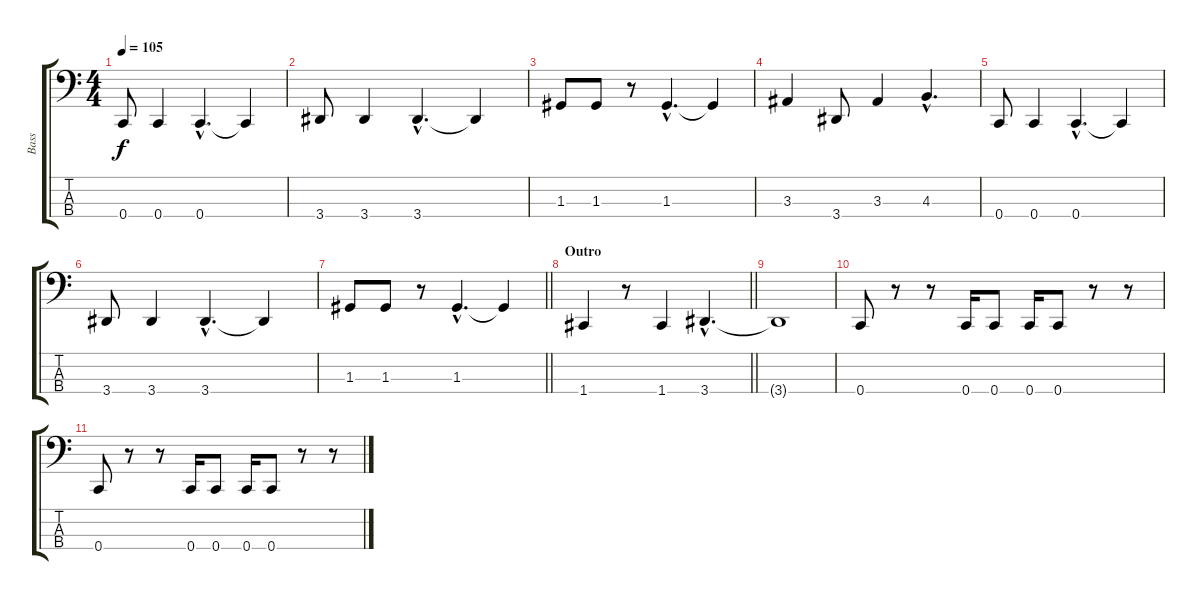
\track ("Bass" "Bass") {instrument electricbassfinger}
\staff {score tabs}
\tuning (F2 C2 G1 C1) {hide}
\ts (4 4)
\tempo 105
\clef f4
\ks c
0.4.8{dy f} 0.4.4 0.4{hac}.4{d} 0.4{t}.4 |
3.4.8 3.4.4 3.4{hac}.4{d} 3.4{t}.4 |
1.3.8 1.3.8 r.8 1.3{hac}.4{d} 1.3{t}.4 |
3.3.4 3.4.8 3.3.4 4.3{hac}.4{d} |
0.4.8 0.4.4 0.4{hac}.4{d} 0.4{t}.4 |
3.4.8 3.4.4 3.4{hac}.4{d} 3.4{t}.4 |
\barLineRight lightlight
1.3.8 1.3.8 r.8 1.3{hac}.4{d} 1.3{t}.4 |
\section ("" "Outro")
\barLineRight lightlight
1.4.4 r.8 1.4.4 3.4{hac}.4{d} |
3.4{t}.1 |
0.4.8 r.8 r.8 0.4.16 0.4.8 0.4.16 0.4.8 r.8 r.8 |
0.4.8 r.8 r.8 0.4.16 0.4.8 0.4.16 0.4.8 r.8 r.8
